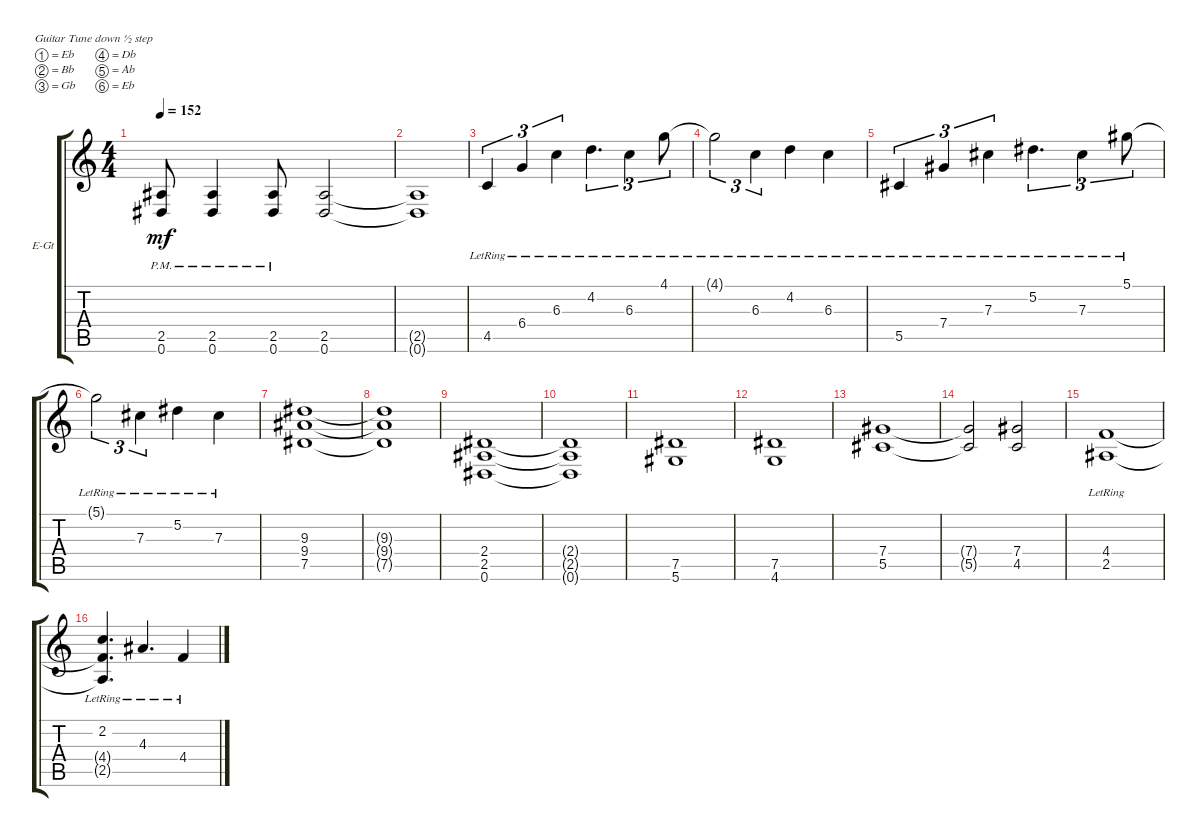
\bracketExtendMode groupsimilarinstruments
\firstSystemTrackNameOrientation horizontal
\otherSystemsTrackNameOrientation horizontal
\track ("Electric Guitar" "E-Gt") {instrument overdrivenguitar}
\staff {score tabs}
\tuning (Eb4 Bb3 Gb3 Db3 Ab2 Eb2)
\ts (4 4)
\tempo 152
\clef g2
\scale
0.333333
\ks c
(0.6{pm} 2.5{pm}).8{dy mf} (0.6{pm} 2.5{pm}).4 (0.6{pm} 2.5{pm}).8 (0.6 2.5).2 |
\scale
0.333333 (0.6{t} 2.5{t}).1 |
\scale
0.333333 4.5{lr}.4{tu (3 2)} 6.4{lr}.4{tu (3 2)} 6.3{lr}.4{tu (3 2)} 4.2{lr}.4{d tu (3 2)} 6.3{lr}.4{tu (3 2)} 4.1{lr}.8{tu (3 2)} |
\scale
0.333333 4.1{lr t}.2{tu (3 2)} 6.3{lr}.4{tu (3 2)} 4.2{lr}.4 6.3{lr}.4 |
\scale
0.333333 5.5{lr}.4{tu (3 2)} 7.4{lr}.4{tu (3 2)} 7.3{lr}.4{tu (3 2)} 5.2{lr}.4{d tu (3 2)} 7.3{lr}.4{tu (3 2)} 5.1{lr}.8{tu (3 2)} |
\scale
0.333333 5.1{lr t}.2{tu (3 2)} 7.3{lr}.4{tu (3 2)} 5.2{lr}.4 7.3{lr}.4 |
\scale
0.333333 (7.5 9.4 9.3).1 |
\scale
0.333333 (9.3{t} 9.4{t} 7.5{t}).1 |
\scale
0.333333 (0.6 2.5 2.4).1 |
\scale
0.333333 (2.4{t} 2.5{t} 0.6{t}).1 |
\scale
0.333333 (5.6 7.5).1 |
\scale
0.333333 (4.6 7.5).1 |
\scale
0.333333 (5.5 7.4).1 |
\scale
0.333333 (5.5{t} 7.4{t}).2 (4.5 7.4).2 |
\scale
0.333333 (2.5{lr} 4.4{lr}).1 |
\scale
0.333333 (2.2{lr} 4.4{lr t} 2.5{lr t}).4{d} 4.3{lr}.4{d} 4.4{lr}.4
